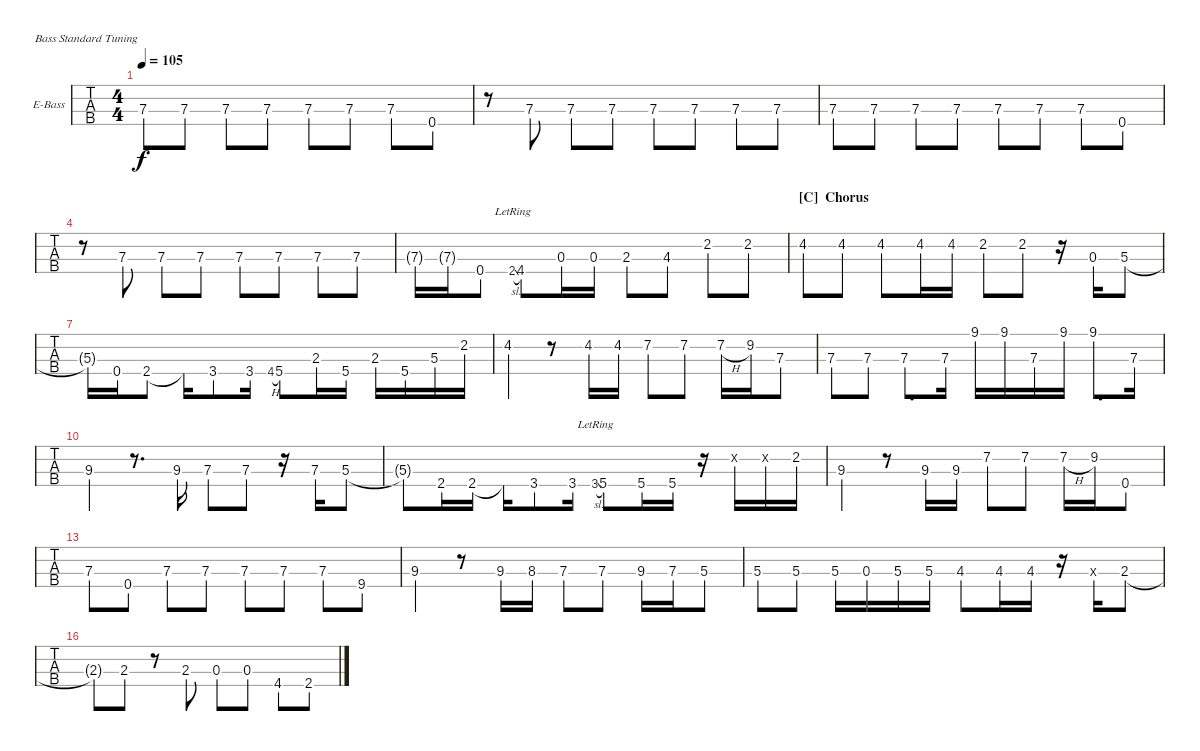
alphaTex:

\bracketExtendMode nobrackets
\firstSystemTrackNameOrientation horizontal
\otherSystemsTrackNameOrientation horizontal
\defaultBarNumberDisplay FirstOfSystem
\track ("Bass" "E-Bass") {instrument electricbassfinger}
\staff {tabs}
\tuning (G2 D2 A1 E1)
\ts (4 4)
\tempo 105
\clef f4
\ks c
7.3.8{dy f} 7.3.8 7.3.8 7.3.8 7.3.8 7.3.8 7.3.8 0.4.8 |
r.8 7.3.8 7.3.8 7.3.8 7.3.8 7.3.8 7.3.8 7.3.8 |
7.3.8 7.3.8 7.3.8 7.3.8 7.3.8 7.3.8 7.3.8 0.4.8 |
r.8 7.3.8 7.3.8 7.3.8 7.3.8 7.3.8 7.3.8 7.3.8 |
7.3{g}.16 7.3{g}.16 0.4.8 2.4{sl lr}.8{gr} 4.4.8 0.3.16 0.3.16 2.3.8 4.3.8 2.2.8 2.2.8 |
\section ("C" " Chorus")
4.2.8 4.2.8 4.2.8 4.2.16 4.2.16 2.2.8 2.2.8 r.16 0.3.16 5.3.8 |
5.3{t}.16 0.4.16 2.4.8 2.4{t}.16 3.4.8 3.4.16 4.4{h}.8{gr} 5.4.8 2.3.16 5.4.16 2.3.16 5.4.16 5.3.16 2.2.16 |
4.2.4 r.8 4.2.16 4.2.16 7.2.8 7.2.8 7.2{h}.16 9.2.16 7.3.8 |
7.3.8 7.3.8 7.3.8{d} 7.3.16 9.1.16 9.1.16 7.3.16 9.1.16 9.1.8{d} 7.3.16 |
9.3.4 r.8{d} 9.3.16 7.3.8 7.3.8 r.16 7.3.16 5.3.8 |
5.3{t}.8 2.4.16 2.4.16 2.4{t}.16 3.4.8 3.4.16 3.4{sl lr}.8{gr} 5.4.8 5.4.16 5.4.16 r.16 0.2{x}.16 0.2{x}.16 2.2.16 |
9.3.4 r.8 9.3.16 9.3.16 7.2.8 7.2.8 7.2{h}.16 9.2.16 0.4.8 |
7.3.8 0.4.8 7.3.8 7.3.8 7.3.8 7.3.8 7.3.8 9.4.8 |
9.3.4 r.8 9.3.16 8.3.16 7.3.8 7.3.8 9.3.16 7.3.16 5.3.8 |
5.3.8 5.3.8 5.3.16 0.3.16 5.3.16 5.3.16 4.3.8 4.3.16 4.3.16 r.16 4.3{x}.16 2.3.8 |
2.3{t}.8 2.3.8 r.8 2.3.8 0.3.8 0.3.8 4.4.8 2.4.8
